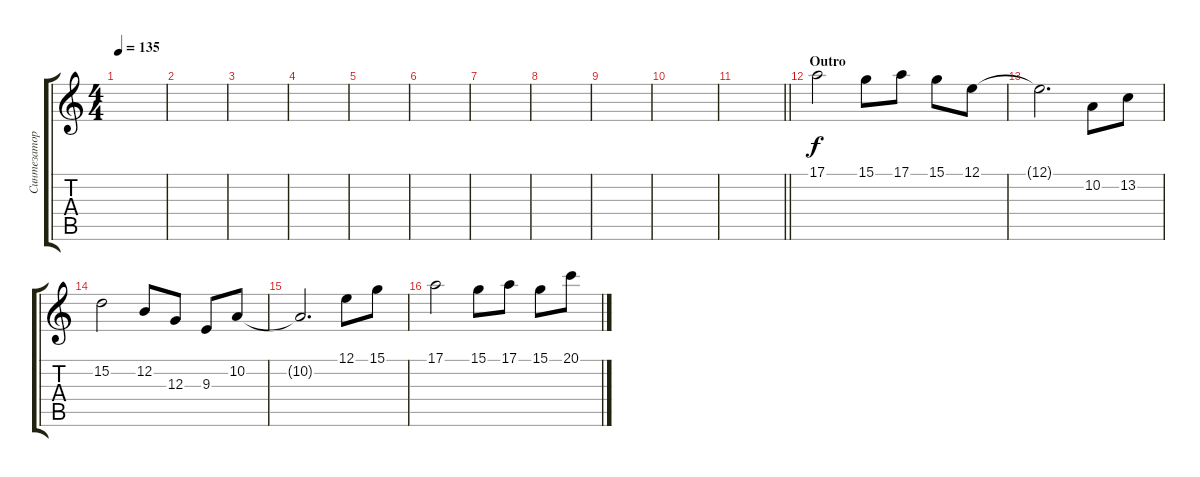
\track ("Синтезатор 1" "Синтезатор") {instrument fx7echoes}
\staff {score tabs}
\tuning (E4 B3 G3 D3 A2 E2) {hide}
\ts (4 4)
\tempo 135
\clef g2
\ks c
|
|
|
|
|
|
|
|
|
|
\barLineRight lightlight
|
\section ("" "Outro")
17.1.2 15.1.8 17.1.8 15.1.8 12.1.8 |
12.1{t}.2{d} 10.2.8 13.2.8 |
15.2.2 12.2.8 12.3.8 9.3.8 10.2.8 |
10.2{t}.2{d} 12.1.8 15.1.8 |
17.1.2 15.1.8 17.1.8 15.1.8 20.1.8
